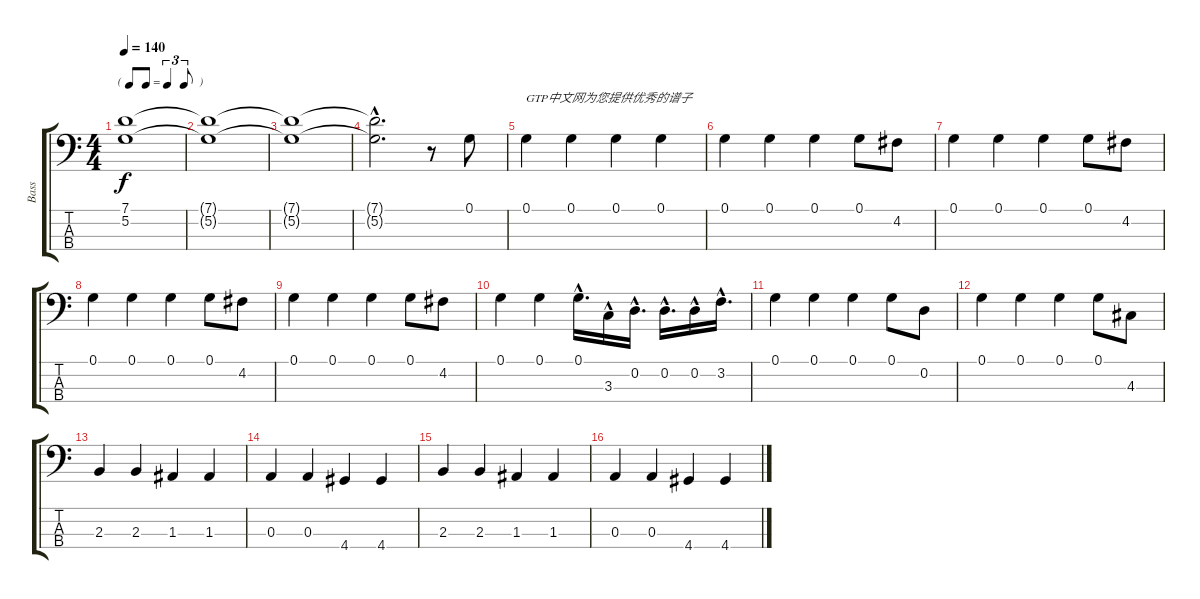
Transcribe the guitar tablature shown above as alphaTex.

\track ("Bass" "Bass") {instrument electricbassfinger}
\staff {score tabs}
\tuning (G2 D2 A1 E1) {hide}
\ts (4 4)
\tf triplet8th
\tempo 140
\clef f4
\ks c
(7.1 5.2).1{dy f instrument electricbassfinger} |
(7.1{t} 5.2{t}).1 |
(7.1{t} 5.2{t}).1 |
(7.1{hac t} 5.2{hac t}).2{d} r.8 0.1.8 |
0.1.4{txt "GTP中文网为您提供优秀的谱子"} 0.1.4 0.1.4 0.1.4 |
0.1.4 0.1.4 0.1.4 0.1.8 4.2.8 |
0.1.4 0.1.4 0.1.4 0.1.8 4.2.8 |
0.1.4 0.1.4 0.1.4 0.1.8 4.2.8 |
0.1.4 0.1.4 0.1.4 0.1.8 4.2.8 |
0.1.4 0.1.4 0.1{hac}.16{d} 3.3{hac}.16 0.2{hac}.16{d} 0.2{hac}.16{d} 0.2{hac}.16 3.2{hac}.16{d} |
0.1.4 0.1.4 0.1.4 0.1.8 0.2.8 |
0.1.4 0.1.4 0.1.4 0.1.8 4.3.8 |
2.3.4 2.3.4 1.3.4 1.3.4 |
0.3.4 0.3.4 4.4.4 4.4.4 |
2.3.4 2.3.4 1.3.4 1.3.4 |
0.3.4 0.3.4 4.4.4 4.4.4
